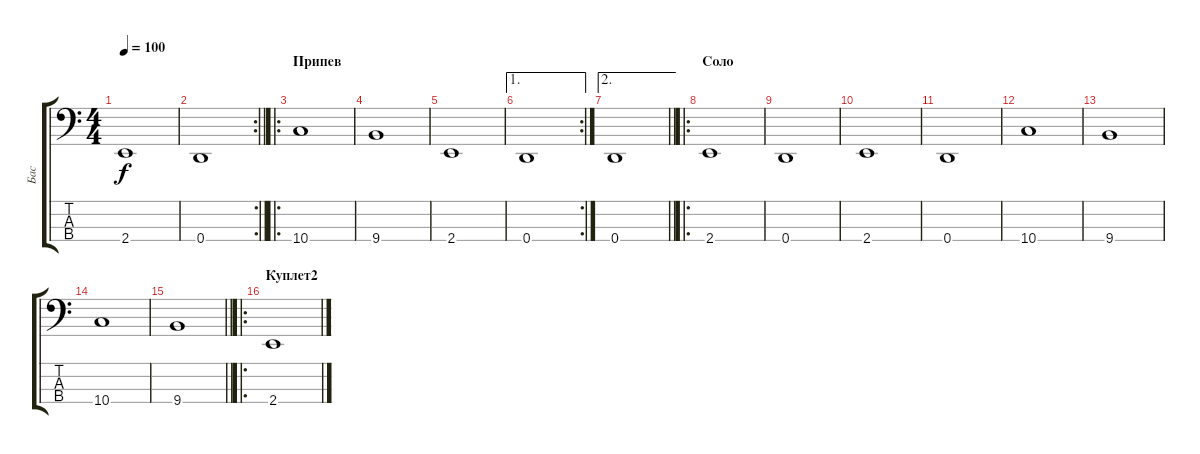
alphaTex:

\track ("Бас" "Бас") {instrument electricbassfinger}
\staff {score tabs}
\tuning (G2 D2 A1 D1) {hide}
\ts (4 4)
\tempo 100
\clef f4
\ks c
2.4.1{dy f} |
\rc 2
\barLineRight lightlight
0.4.1 |
\ro
\section ("" "Припев")
10.4.1 |
9.4.1 |
2.4.1 |
\ae 1
\rc 2
0.4.1 |
\ae 2
\barLineRight lightlight
0.4.1 |
\ro
\section ("" "Соло")
2.4.1 |
0.4.1 |
2.4.1 |
0.4.1 |
10.4.1 |
9.4.1 |
10.4.1 |
\barLineRight lightlight
9.4.1 |
\ro
\section ("" "Куплет2")
2.4.1
